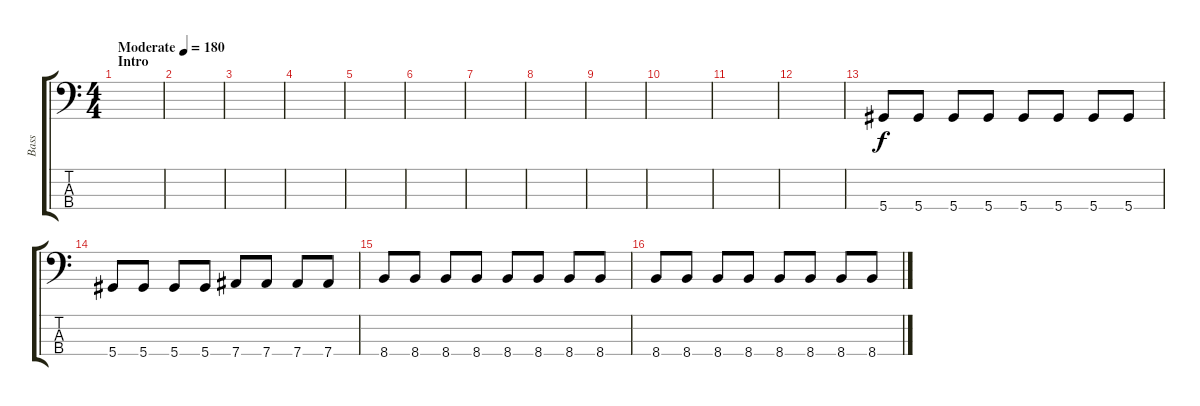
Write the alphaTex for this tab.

\track ("Bass" "Bass") {instrument electricbasspick}
\staff {score tabs}
\tuning (Gb2 Db2 Ab1 Eb1) {hide}
\ts (4 4)
\section ("" "Intro")
\tempo (180 "Moderate")
\clef f4
\ks c
|
|
|
|
|
|
|
|
|
|
|
|
5.4.8 5.4.8 5.4.8 5.4.8 5.4.8 5.4.8 5.4.8 5.4.8 |
5.4.8 5.4.8 5.4.8 5.4.8 7.4.8 7.4.8 7.4.8 7.4.8 |
8.4.8 8.4.8 8.4.8 8.4.8 8.4.8 8.4.8 8.4.8 8.4.8 |
8.4.8 8.4.8 8.4.8 8.4.8 8.4.8 8.4.8 8.4.8 8.4.8
